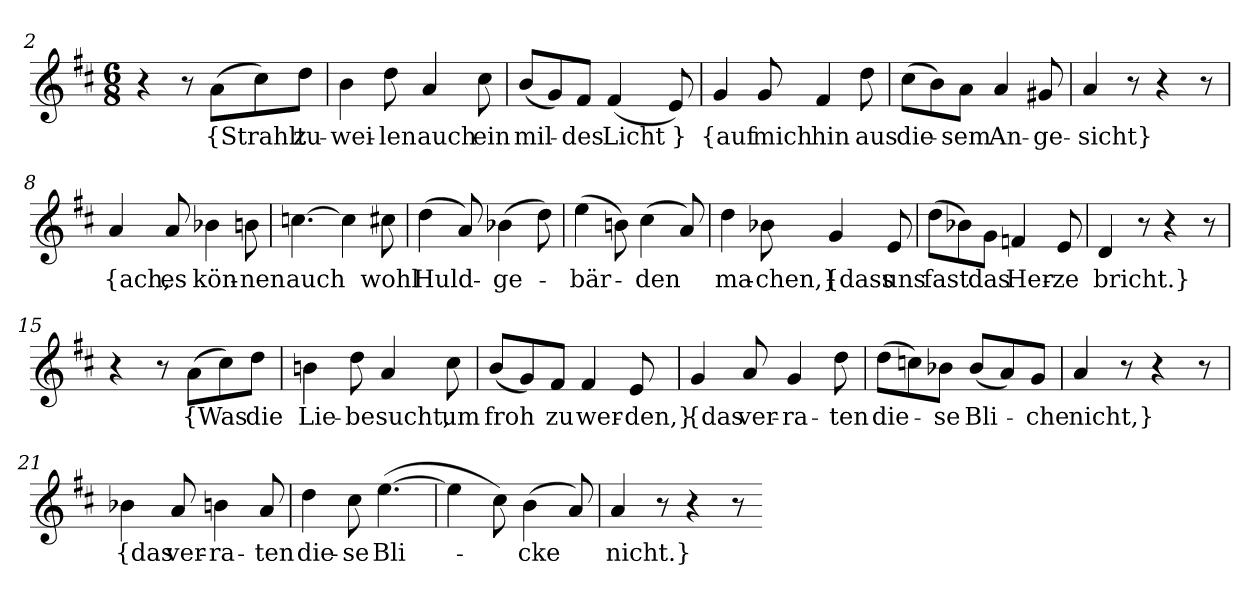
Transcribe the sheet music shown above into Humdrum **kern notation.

**kern	**text
*part1	*part1
*staff1	*staff1
*clefG2	*
*k[f#c#]	*
*M6/8	*
=2	=2
4r	.
8r	.
(8a\L	{Strahlt
8cc#\)	.
8dd\J	zu-
=3	=3
4b	-wei-
8dd	-len
4a	auch
8cc#	ein
=4	=4
(8b/L	mil-
8g/)	.
8f#/J	-des
(4f#	Licht
8e)	}
=5	=5
4g	{auf
8g	mich
4f#	hin
8dd	aus
=6	=6
(8cc#\L	die-
8b\)	.
8a\J	-sem
4a	An-
8g#X	-ge-
=7	=7
4a	sicht}
8r	.
4r	.
8r	.
=8	=8
4a	{ach,
8a	es
4b-X	kön-
8bn	-nen
=9	=9
[4.ccn	auch
4cc]	.
8cc#X	wohl
=10	=10
(4dd	Huld-
8a)	.
(4b-X	-ge-
8dd)	.
=11	=11
(4ee	-bär-
8bn)	.
(4cc#	-den
8a)	.
=12	=12
4dd	ma-
8b-X	-chen,}
4g	{dass
8e	uns
=13	=13
(8dd\L	fast
8b-X\)	.
8g\J	das
4fn	Her-
8e	-ze
=14	=14
4d	bricht.}
8r	.
4r	.
8r	.
=15	=15
4r	.
8r	.
(8a\L	{Was
8cc#\)	.
8dd\J	die
=16	=16
4bn	Lie-
8dd	-be
4a	sucht,
8cc#	um
=17	=17
(8b/L	froh
8g/)	.
8f#/J	zu
4f#	wer-
8e	-den,}
=18	=18
4g	{das
8a	ver-
4g	-ra-
8dd	-ten
=19	=19
(8dd\L	die-
8ccn\)	.
8b-X\J	-se
(8b-/L	Bli-
8a/)	.
8g/J	-che
=20	=20
4a	nicht,}
8r	.
4r	.
8r	.
=21	=21
4b-X	{das
8a	ver-
4bn	-ra-
8a	-ten
=22	=22
4dd	die-
8cc#	-se
([4.ee	Bli-
=23	=23
4ee]	.
8cc#)	.
(4b	-cke
8a)	.
=24	=24
4a	nicht.}
8r	.
4r	.
8r	.
=-	=-
*-	*-
